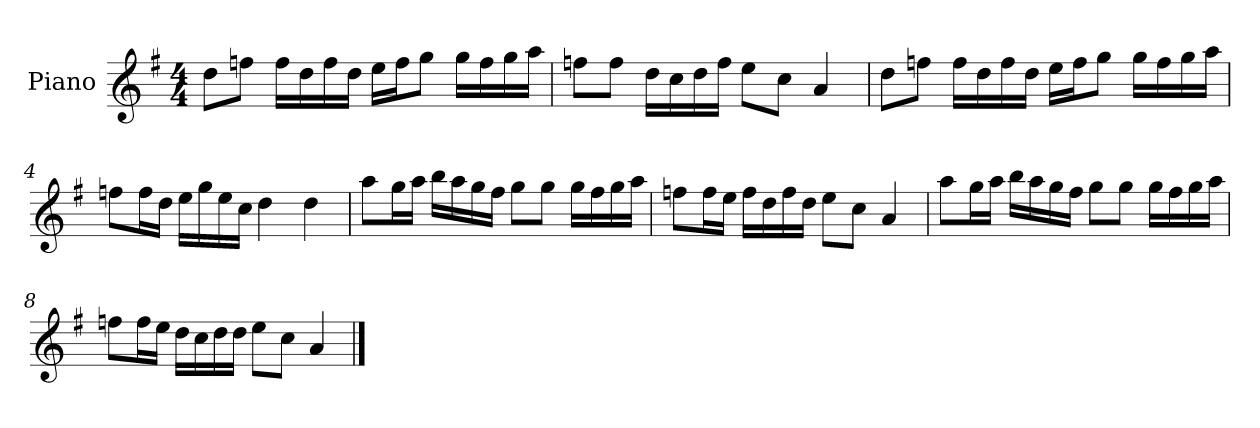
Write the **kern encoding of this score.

**kern
*part1
*staff1
*I"Piano
*I'P-no
*clefG2
*k[f#]
*M4/4
*MM90
=1
8dd\L
8ffn\J
16ff\LL
16dd\
16ff\
16dd\JJ
16ee\LL
16ff\J
8gg\J
16gg\LL
16ff\
16gg\
16aa\JJ
=2
8ffn\L
8ff\J
16dd\LL
16cc\
16dd\
16ff\JJ
8ee\L
8cc\J
4a/
=3
8dd\L
8ffn\J
16ff\LL
16dd\
16ff\
16dd\JJ
16ee\LL
16ff\J
8gg\J
16gg\LL
16ff\
16gg\
16aa\JJ
!!LO:LB:g=z
=4
8ffn\L
16ff\L
16dd\JJ
16ee\LL
16gg\
16ee\
16cc\JJ
4dd\
4dd\
=5
8aa\L
16gg\L
16aa\JJ
16bb\LL
16aa\
16gg\
16ff#\JJ
8gg\L
8gg\J
16gg\LL
16ff#\
16gg\
16aa\JJ
=6
8ffn\L
16ff\L
16ee\JJ
16ff\LL
16dd\
16ff\
16dd\JJ
8ee\L
8cc\J
4a/
!!LO:LB:g=z
=7
8aa\L
16gg\L
16aa\JJ
16bb\LL
16aa\
16gg\
16ff#\JJ
8gg\L
8gg\J
16gg\LL
16ff#\
16gg\
16aa\JJ
=8
8ffn\L
16ff\L
16ee\JJ
16dd\LL
16cc\
16dd\
16dd\JJ
8ee\L
8cc\J
4a/
==
*-
